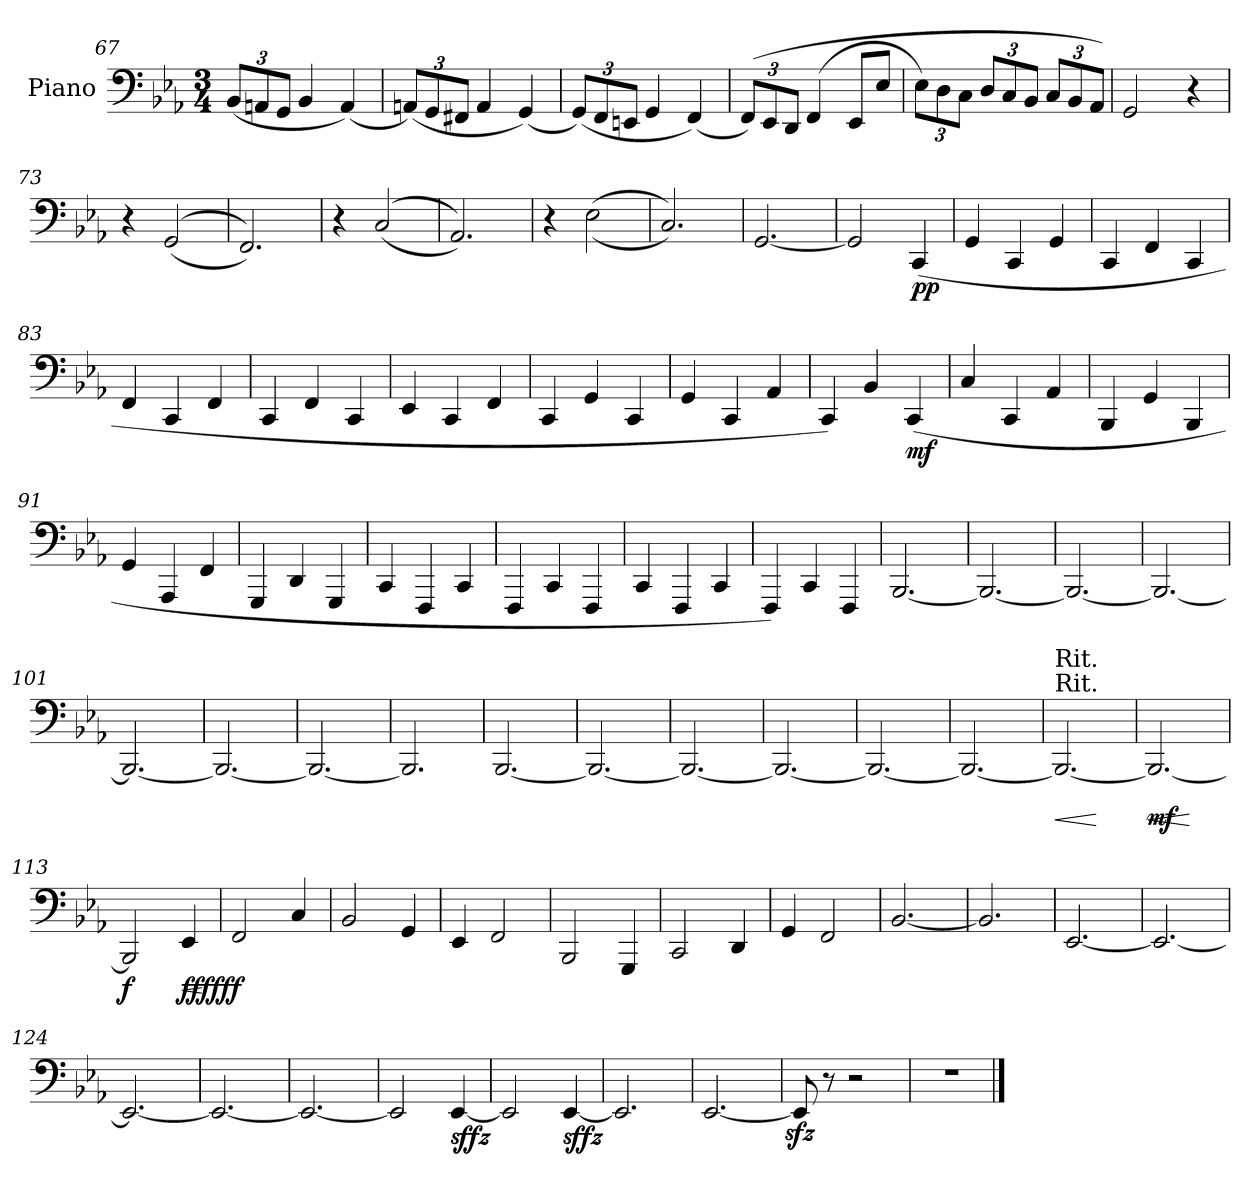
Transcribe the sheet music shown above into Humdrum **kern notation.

**kern	**dynam
*part1	*part1
*staff1	*staff1
*I"Piano	*
*I'Pno.	*
*clefF4	*
*k[b-e-a-]	*
*M3/4	*
*Xbrackettup	*
=67	=67
(12BB-/L	.
12AAn/	.
12GG/J	.
4BB-/	.
(4AA/)	.
=68	=68
(12AAn/L)	.
12GG/	.
12FF#X/J	.
4AA/	.
(4GG/)	.
=69	=69
(12GG/L)	.
12FF/	.
12EEn/J	.
4GG/	.
(4FF/)	.
=70	=70
(12FF/L)	.
12EE-/	.
12DD/J	.
(4FF/	.
8EE-/L	.
8E-/J	.
=71	=71
12E-\L)	.
12D\	.
12C\J	.
12D/L	.
12C/	.
12BB-/J	.
12C/L	.
12BB-/	.
12AA-/J)	.
=72	=72
2GG/	.
4r	.
!!LO:LB:g=z
=73	=73
4r	.
((2GG/	.
=74	=74
2.FF/))	.
=75	=75
4r	.
((2C/	.
=76	=76
2.AA-/))	.
=77	=77
4r	.
((2E-\	.
=78	=78
2.C/))	.
=79	=79
[2.GG/	.
=80	=80
2GG/]	.
!	!LO:DY:b
!	!LO:DY:n=1:b
(4CC/	p p
=81	=81
4GG/	.
4CC/	.
4GG/	.
=82	=82
4CC/	.
4FF/	.
4CC/	.
=83	=83
4FF/	.
4CC/	.
4FF/	.
=84	=84
4CC/	.
4FF/	.
4CC/	.
=85	=85
4EE-/	.
4CC/	.
4FF/	.
!!LO:LB:g=z
=86	=86
4CC/	.
4GG/	.
4CC/	.
=87	=87
4GG/	.
4CC/	.
4AA-/	.
=88	=88
4CC/)	.
4BB-/	.
!	!LO:DY:b
(4CC/	mf
=89	=89
4C/	.
4CC/	.
4AA-/	.
=90	=90
4BBB-/	.
4GG/	.
4BBB-/	.
=91	=91
4GG/	.
4AAA-/	.
4FF/	.
=92	=92
4GGG/	.
4DD/	.
4GGG/	.
=93	=93
4CC/	.
4FFF/	.
4CC/	.
=94	=94
4FFF/	.
4CC/	.
4FFF/	.
=95	=95
4CC/	.
4FFF/	.
4CC/	.
!!LO:PB:g=z
=96	=96
4FFF/)	.
4CC/	.
4FFF/	.
=97	=97
[2.BBB-/	.
=98	=98
2.BBB-/_	.
=99	=99
2.BBB-/_	.
=100	=100
2.BBB-/_	.
=101	=101
2.BBB-/_	.
=102	=102
2.BBB-/_	.
=103	=103
2.BBB-/_	.
=104	=104
2.BBB-/]	.
=105	=105
[2.BBB-/	.
=106	=106
2.BBB-/_	.
=107	=107
2.BBB-/_	.
=108	=108
2.BBB-/_	.
=109	=109
2.BBB-/_	.
=110	=110
2.BBB-/_	.
!!LO:LB:g=z
=111	=111
!LO:TX:a:t=Rit.	!
!LO:TX:a:t=Rit.	!
!	!LO:HP:b
!	!LO:HP:n=1:b
2.BBB-/_	< <
.	[
=112	=112
!	!LO:HP:b
!	!LO:HP:n=1:b
!	!LO:DY:n=1:b
2.BBB-/_	< < mf
.	[
=113	=113
!	!LO:DY:b
2BBB-/]	f
!	!LO:HP:n=1:b
!	!LO:HP:n=1:b
!	!LO:DY:n=1:b
!	!LO:DY:n=2:b
4EE-/	[ < < fff fff
.	[
=114	=114
2FF/	.
4C/	[
.	[
=115	=115
2BB-/	.
4GG/	.
=116	=116
4EE-/	.
2FF/	.
=117	=117
2BBB-/	.
4GGG/	.
=118	=118
2CC/	.
4DD/	.
=119	=119
4GG/	.
2FF/	.
=120	=120
[2.BB-/	.
=121	=121
2.BB-/]	.
=122	=122
[2.EE-/	.
=123	=123
2.EE-/_	.
=124	=124
2.EE-/_	.
!!LO:LB:g=z
=125	=125
2.EE-/_	.
=126	=126
2.EE-/_	.
=127	=127
2EE-/]	.
!	!LO:DY:b
[4EE-/	sffz
=128	=128
2EE-/]	.
!	!LO:DY:b
[4EE-/	sffz
=129	=129
2.EE-/]	.
=130	=130
[2.EE-/	.
=131	=131
8EE-zz</]	.
8r	.
2r	.
=132	=132
2.r	.
==	==
*-	*-
